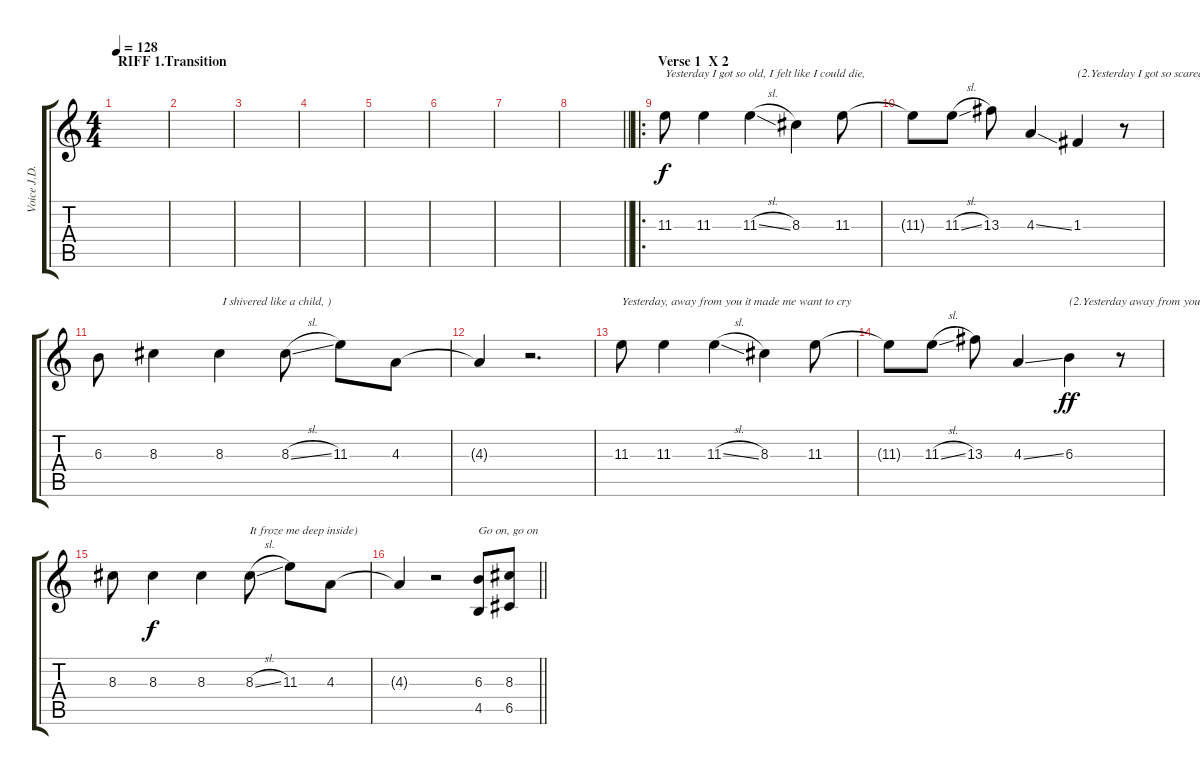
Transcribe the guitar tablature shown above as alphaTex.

\track ("Voice J.D./Smith" "Voice J.D.") {instrument distortionguitar}
\staff {score tabs}
\tuning (D4 A3 F3 C3 G2 D2) {hide}
\ts (4 4)
\section ("" "RIFF 1.Transition")
\tempo 128
\clef g2
\ks c
|
|
|
|
|
|
|
\barLineRight lightlight
|
\ro
\section ("" "Verse 1  X 2")
11.3.8{txt "Yesterday I got so old, I felt like I could die, " dy f} 11.3.4 11.3{sl}.4 8.3.4 11.3.8 |
11.3{t}.8 11.3{sl}.8 13.3.8 4.3{ss}.4 1.3.4{txt "(2.Yesterday I got so scared, "} r.8 |
6.3.8 8.3.4 8.3.4{txt " I shivered like a child, )"} 8.3{sl}.8 11.3.8 4.3.8 |
4.3{t}.4 r.2{d} |
11.3.8{txt "Yesterday, away from you it made me want to cry "} 11.3.4 11.3{sl}.4 8.3.4 11.3.8 |
11.3{t}.8 11.3{sl}.8 13.3.8 4.3{ss}.4 6.3.4{txt "(2.Yesterday away from you," dy ff} r.8 |
8.3.8 8.3.4{dy f} 8.3.4 8.3{sl}.8{txt "It froze me deep inside)"} 11.3.8 4.3.8 |
\barLineRight lightlight
4.3{t}.4 r.2 (6.3 4.5).8{txt "Go on, go on"} (8.3 6.5).8
